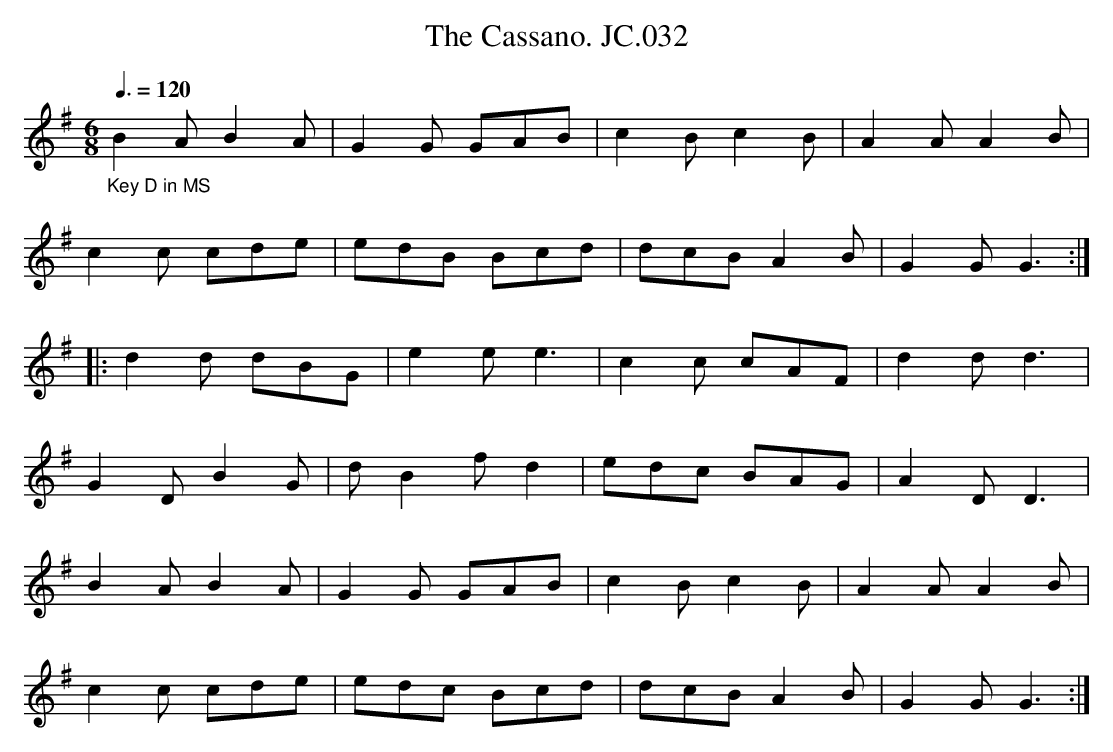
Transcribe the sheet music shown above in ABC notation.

X:1
T:Cassano. JC.032, The
M:6/8
L:1/8
Q:3/8=120
K:G
"_Key D in MS"\\
B2A B2A|G2G GAB|c2B c2B|A2A A2B|
c2c cde|edB Bcd|dcB A2B|G2G G3:|
|:d2d dBG|e2e e3|c2c cAF|d2d d3|
G2D B2G|dB2 fd2|edc BAG|A2D D3|
B2A B2A|G2G GAB|c2B c2B|A2A A2B|
c2c cde|edc Bcd|dcB A2B|G2G G3:|
